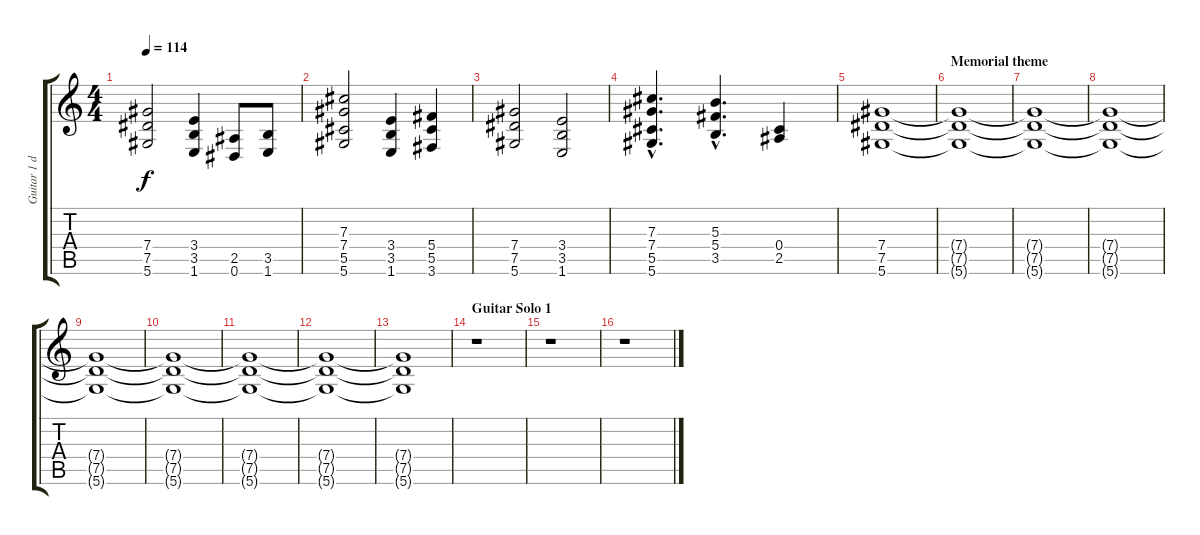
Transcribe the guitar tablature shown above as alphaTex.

\track ("Guitar 1 d" "Guitar 1 d") {instrument distortionguitar}
\staff {score tabs}
\tuning (Eb4 Bb3 Gb3 Db3 Ab2 Eb2) {hide}
\ts (4 4)
\tempo 114
\clef g2
\ks c
(7.4 7.5 5.6).2{dy f} (3.4 3.5 1.6).4 (2.5 0.6).8 (3.5 1.6).8 |
(7.3 7.4 5.5 5.6).2 (3.4 3.5 1.6).4 (5.4 5.5 3.6).4 |
(7.4 7.5 5.6).2 (3.4 3.5 1.6).2 |
(7.3{hac} 7.4{hac} 5.5{hac} 5.6{hac}).4{d} (5.3{hac} 5.4{hac} 3.5{hac}).4{d} (0.4 2.5).4 |
(7.4 7.5 5.6).1 |
\section ("" "Memorial theme")
(7.4{t} 7.5{t} 5.6{t}).1 |
(7.4{t} 7.5{t} 5.6{t}).1 |
(7.4{t} 7.5{t} 5.6{t}).1 |
(7.4{t} 7.5{t} 5.6{t}).1 |
(7.4{t} 7.5{t} 5.6{t}).1 |
(7.4{t} 7.5{t} 5.6{t}).1 |
(7.4{t} 7.5{t} 5.6{t}).1 |
(7.4{t} 7.5{t} 5.6{t}).1 |
\section ("" "Guitar Solo 1")
r.1 |
r.1 |
r.1
